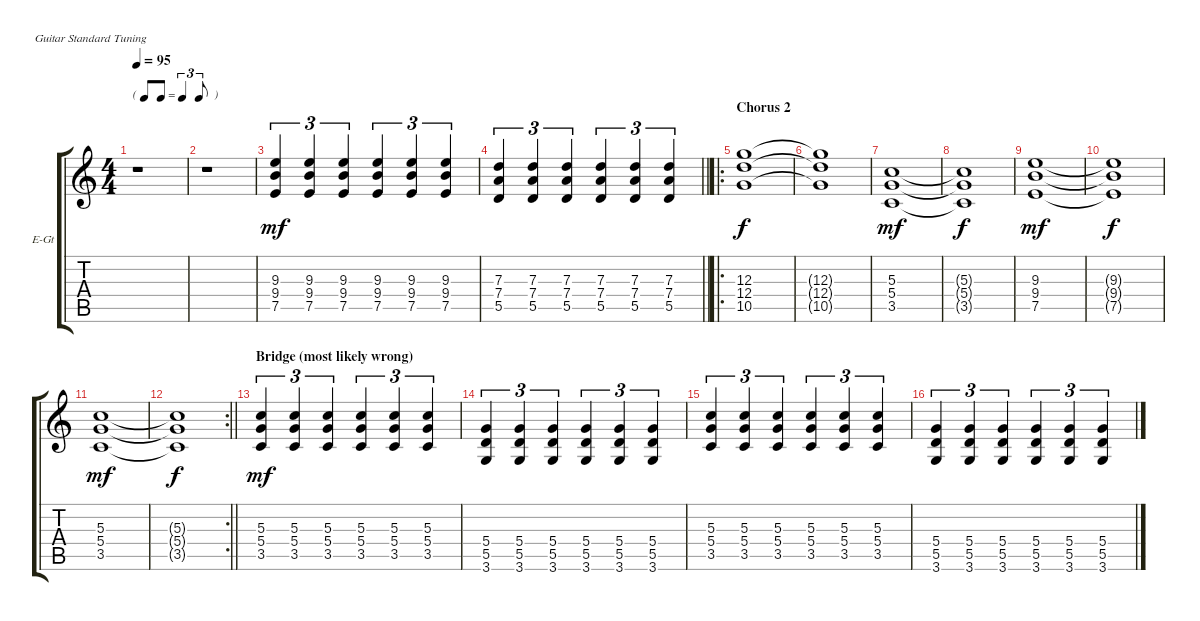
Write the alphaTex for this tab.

\bracketExtendMode groupsimilarinstruments
\firstSystemTrackNameOrientation horizontal
\otherSystemsTrackNameOrientation horizontal
\track ("Track 2" "E-Gt") {instrument overdrivenguitar}
\staff {score tabs}
\tuning (E4 B3 G3 D3 A2 E2)
\ts (4 4)
\tf triplet8th
\tempo 95
\clef g2
\ks c
r.1{dy f} |
r.1 |
(7.5 9.4 9.3).4{tu (3 2) dy mf} (7.5 9.4 9.3).4{tu (3 2)} (7.5 9.4 9.3).4{tu (3 2)} (7.5 9.4 9.3).4{tu (3 2)} (7.5 9.4 9.3).4{tu (3 2)} (7.5 9.4 9.3).4{tu (3 2)} |
\barLineRight lightlight
(5.5 7.4 7.3).4{tu (3 2)} (5.5 7.4 7.3).4{tu (3 2)} (5.5 7.4 7.3).4{tu (3 2)} (5.5 7.4 7.3).4{tu (3 2)} (5.5 7.4 7.3).4{tu (3 2)} (5.5 7.4 7.3).4{tu (3 2)} |
\ro
\section ("" "Chorus 2")
(12.3 12.4 10.5).1{dy f} |
(12.3{t} 12.4{t} 10.5{t}).1 |
(5.3 5.4 3.5).1{dy mf} |
(5.3{t} 5.4{t} 3.5{t}).1{dy f} |
(9.3 9.4 7.5).1{dy mf} |
(9.3{t} 9.4{t} 7.5{t}).1{dy f} |
(5.3 5.4 3.5).1{dy mf} |
\rc 2
\barLineRight lightlight
(5.3{t} 5.4{t} 3.5{t}).1{dy f} |
\section ("" "Bridge (most likely wrong)")
(5.3 5.4 3.5).4{tu (3 2) dy mf} (5.3 5.4 3.5).4{tu (3 2)} (5.3 5.4 3.5).4{tu (3 2)} (5.3 5.4 3.5).4{tu (3 2)} (5.3 5.4 3.5).4{tu (3 2)} (5.3 5.4 3.5).4{tu (3 2)} |
(5.4 5.5 3.6).4{tu (3 2)} (5.4 5.5 3.6).4{tu (3 2)} (5.4 5.5 3.6).4{tu (3 2)} (5.4 5.5 3.6).4{tu (3 2)} (5.4 5.5 3.6).4{tu (3 2)} (5.4 5.5 3.6).4{tu (3 2)} |
(5.3 5.4 3.5).4{tu (3 2)} (5.3 5.4 3.5).4{tu (3 2)} (5.3 5.4 3.5).4{tu (3 2)} (5.3 5.4 3.5).4{tu (3 2)} (5.3 5.4 3.5).4{tu (3 2)} (5.3 5.4 3.5).4{tu (3 2)} |
(5.4 5.5 3.6).4{tu (3 2)} (5.4 5.5 3.6).4{tu (3 2)} (5.4 5.5 3.6).4{tu (3 2)} (5.4 5.5 3.6).4{tu (3 2)} (5.4 5.5 3.6).4{tu (3 2)} (5.4 5.5 3.6).4{tu (3 2)}
